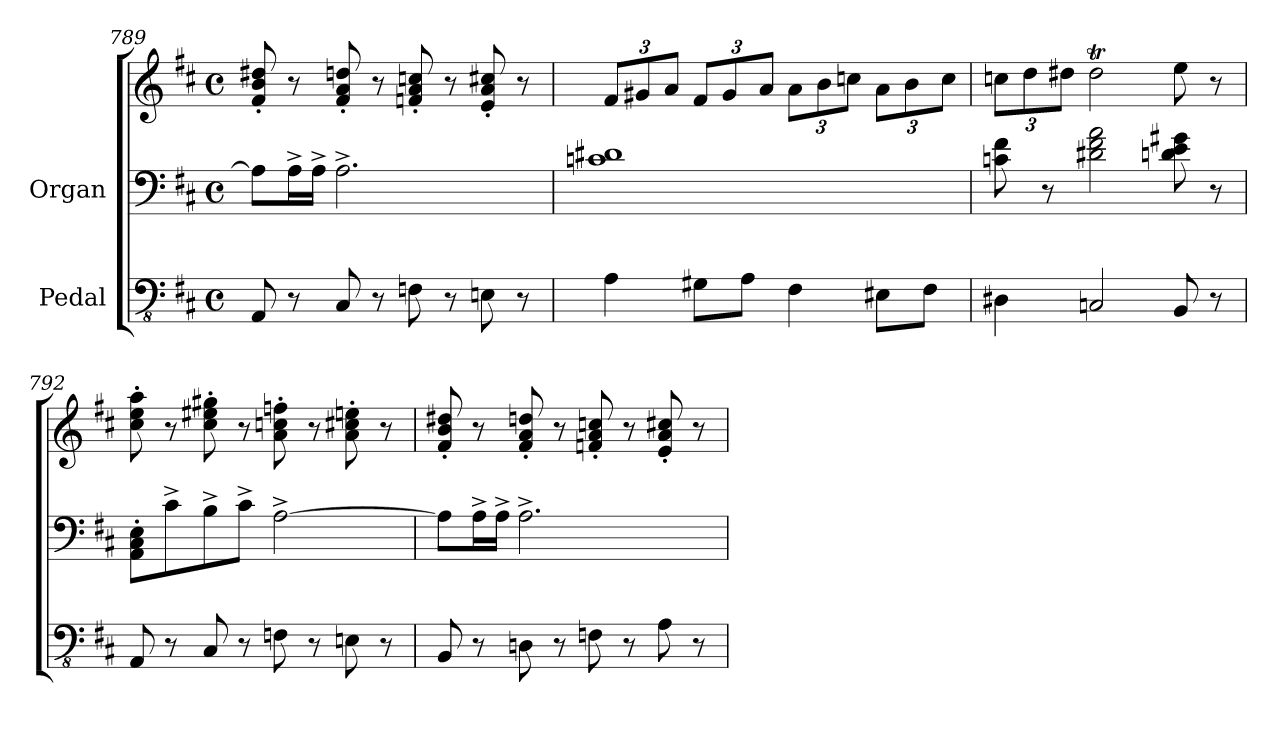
**kern	**kern	**kern
*part2	*part1	*part1
*staff3	*staff2	*staff1
*I"Pedal	*I"Organ	*
*clefFv4	*clefF4	*clefG2
*k[f#c#]	*k[f#c#]	*k[f#c#]
*M4/4	*M4/4	*M4/4
*met(c)	*met(c)	*met(c)
=789	=789	=789
8AAA/	8A\L]	8f#/' 8b/' 8dd#X/'
8r	16A^\L	8r
.	16A^\JJ	.
8CC#/	2.A^\	8f#/' 8a/' 8ddn/'
8r	.	8r
8FFn\	.	8fn/' 8a/' 8ccn/'
8r	.	8r
8EEn\	.	8e/' 8a/' 8cc#X/'
8r	.	8r
!!LO:LB:g=z
=790	=790	=790
*	*	*Xbrackettup
4AA\	1cn 1d#X	12f#/L
.	.	12g#X/
.	.	12a/J
8GG#X\L	.	12f#/L
.	.	12g#/
8AA\J	.	.
.	.	12a/J
4FF#\	.	12a\L
.	.	12b\
.	.	12ccn\J
8EE#X\L	.	12a\L
.	.	12b\
8FF#\J	.	.
.	.	12cc\J
=791	=791	=791
4DD#X\	8cn\ 8f#\	12ccn\L
.	.	12dd\
.	8r	.
.	.	12dd#X\J
2CCn/	2d#X\ 2f#\ 2a\	2dd#t\
8BBB/	8dn\ 8e\ 8g#X\	8ee\
8r	8r	8r
=792	=792	=792
8AAA/	8AA\' 8C#\' 8E\'L	8cc#\' 8ee\' 8aa\'
8r	8c#^\	8r
8CC#/	8B^\	8cc#\' 8ee#X\' 8gg#X\'
8r	8c#^\J	8r
8FFn\	[2A^\	8a\' 8ccn\' 8ffn\'
8r	.	8r
8EEn\	.	8a\' 8cc#X\' 8een\'
8r	.	8r
=793	=793	=793
8BBB/	8A\L]	8f#/' 8b/' 8dd#X/'
8r	16A^\L	8r
.	16A^\JJ	.
8DDn\	2.A^\	8f#/' 8a/' 8ddn/'
8r	.	8r
8FFn\	.	8fn/' 8a/' 8ccn/'
8r	.	8r
8AA\	.	8e/' 8a/' 8cc#X/'
8r	.	8r
=	=	=
*-	*-	*-
